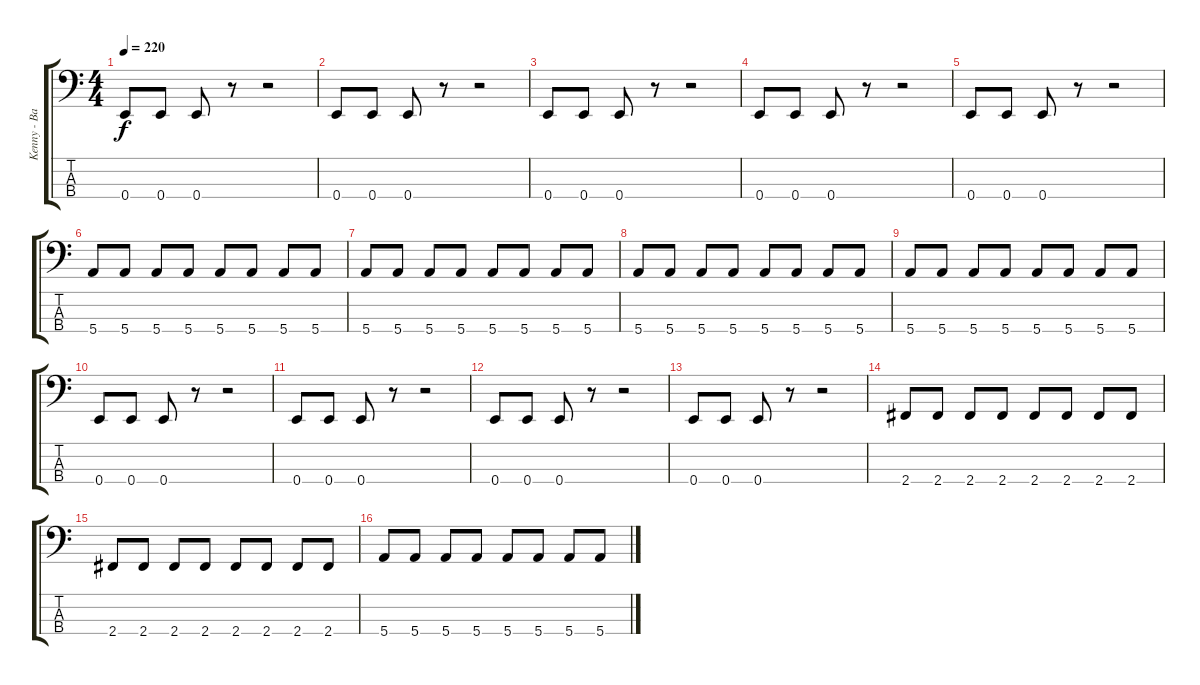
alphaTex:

\track ("Kenny - Bass" "Kenny - Ba") {instrument electricbasspick}
\staff {score tabs}
\tuning (G2 D2 A1 E1) {hide}
\ts (4 4)
\tempo 220
\clef f4
\ks c
0.4.8{dy f} 0.4.8 0.4.8 r.8 r.2 |
0.4.8 0.4.8 0.4.8 r.8 r.2 |
0.4.8 0.4.8 0.4.8 r.8 r.2 |
0.4.8 0.4.8 0.4.8 r.8 r.2 |
0.4.8 0.4.8 0.4.8 r.8 r.2 |
5.4.8 5.4.8 5.4.8 5.4.8 5.4.8 5.4.8 5.4.8 5.4.8 |
5.4.8 5.4.8 5.4.8 5.4.8 5.4.8 5.4.8 5.4.8 5.4.8 |
5.4.8 5.4.8 5.4.8 5.4.8 5.4.8 5.4.8 5.4.8 5.4.8 |
5.4.8 5.4.8 5.4.8 5.4.8 5.4.8 5.4.8 5.4.8 5.4.8 |
0.4.8 0.4.8 0.4.8 r.8 r.2 |
0.4.8 0.4.8 0.4.8 r.8 r.2 |
0.4.8 0.4.8 0.4.8 r.8 r.2 |
0.4.8 0.4.8 0.4.8 r.8 r.2 |
2.4.8 2.4.8 2.4.8 2.4.8 2.4.8 2.4.8 2.4.8 2.4.8 |
2.4.8 2.4.8 2.4.8 2.4.8 2.4.8 2.4.8 2.4.8 2.4.8 |
5.4.8 5.4.8 5.4.8 5.4.8 5.4.8 5.4.8 5.4.8 5.4.8
